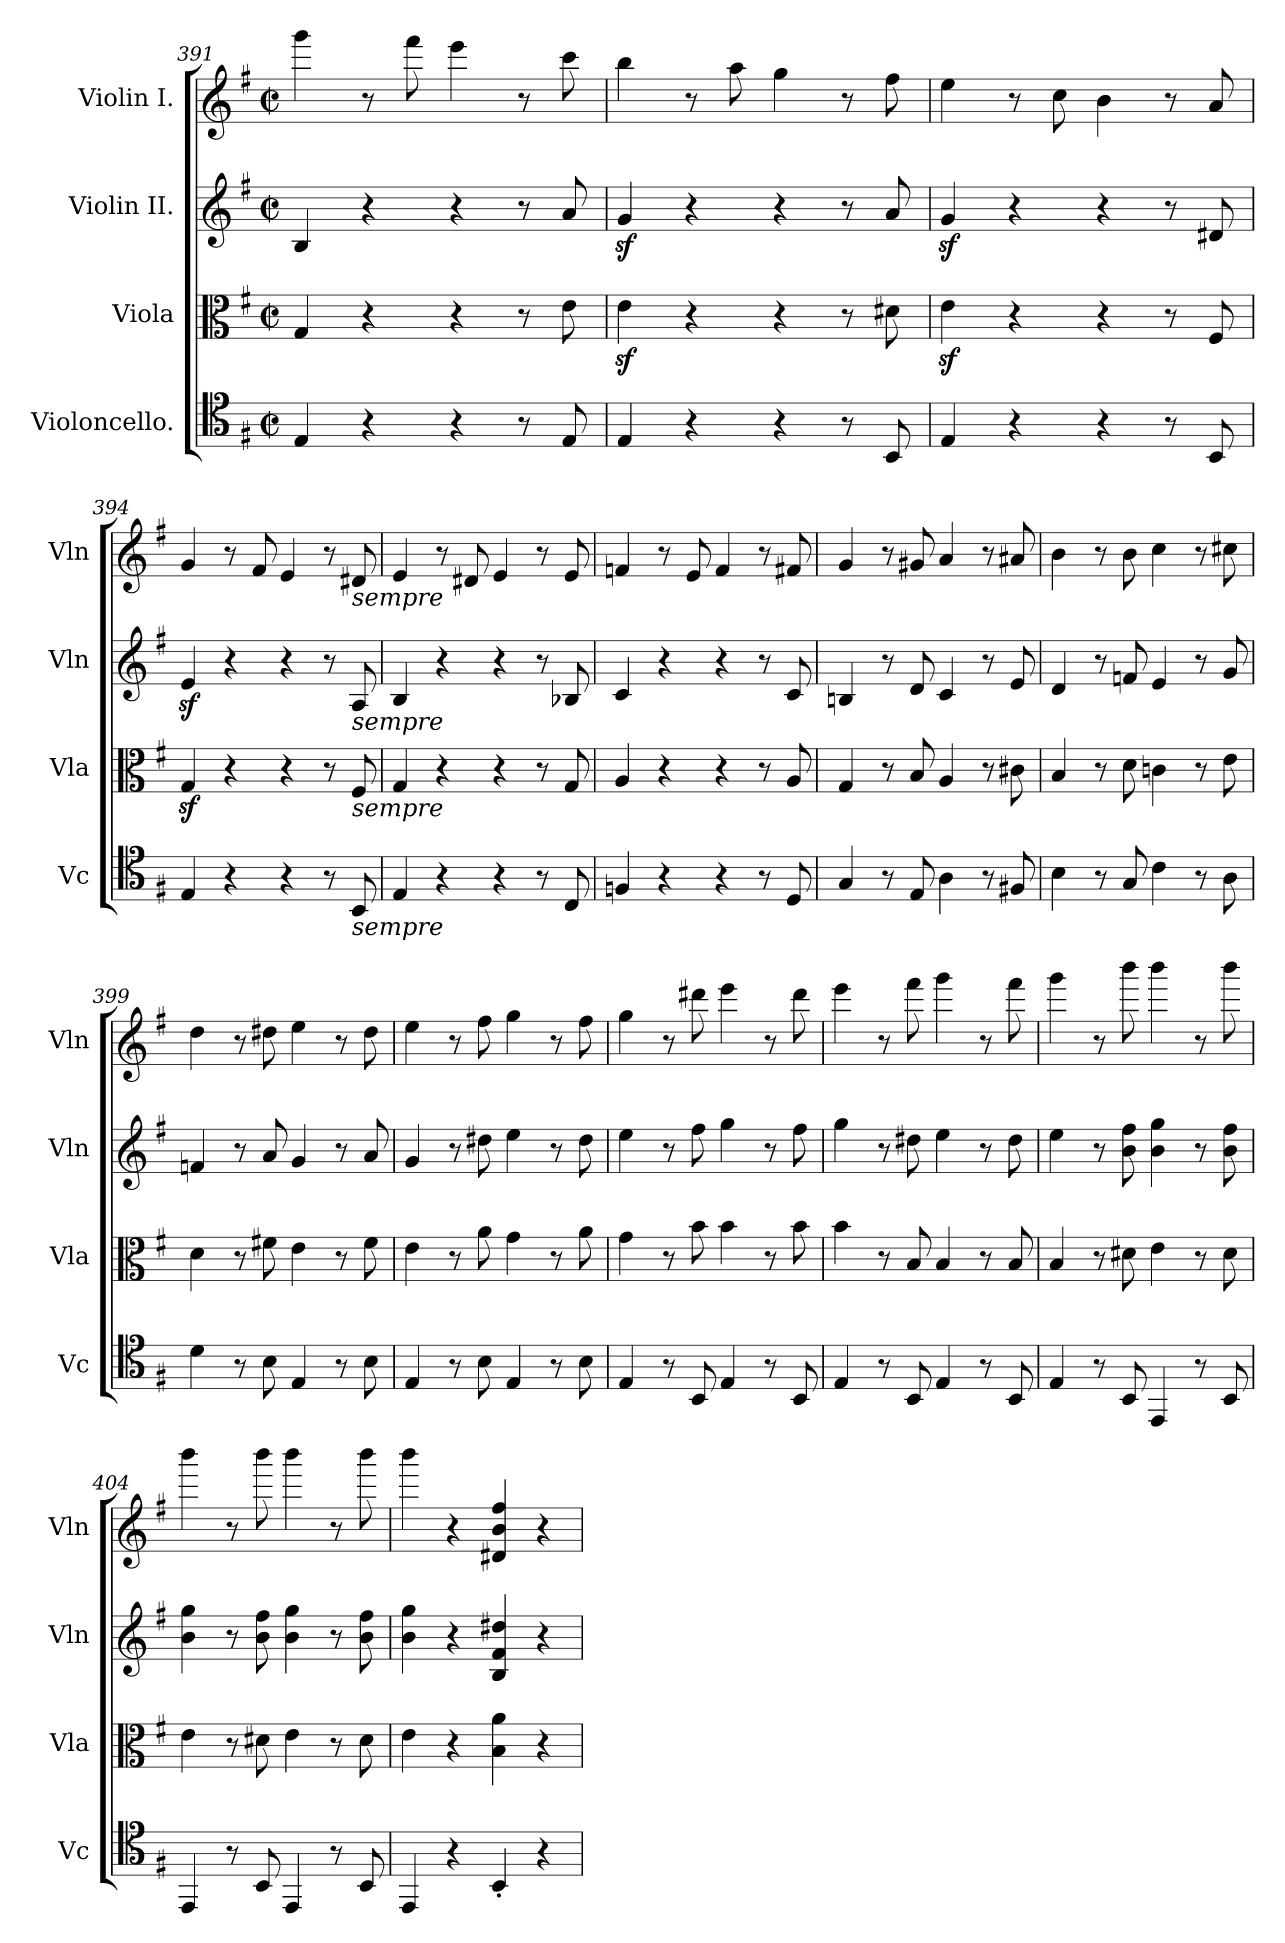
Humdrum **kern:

**kern	**kern	**kern	**kern
*part4	*part3	*part2	*part1
*staff4	*staff3	*staff2	*staff1
*I"Violoncello.	*I"Viola	*I"Violin II.	*I"Violin I.
*I'Vc	*I'Vla	*I'Vln	*I'Vln
*clefC4	*clefC3	*clefG2	*clefG2
*k[f#]	*k[f#]	*k[f#]	*k[f#]
*M2/2	*M2/2	*M2/2	*M2/2
*met(c|)	*met(c|)	*met(c|)	*met(c|)
=391	=391	=391	=391
4E	4G	4B	4ggg
4r	4r	4r	8r
.	.	.	8fff#
4r	4r	4r	4eee
8r	8r	8r	8r
8E	8e	8a	8ccc
=392	=392	=392	=392
4E	4ez>	4gz>	4bb
4r	4r	4r	8r
.	.	.	8aa
4r	4r	4r	4gg
8r	8r	8r	8r
8BB	8d#X	8a	8ff#
=393	=393	=393	=393
4E	4ez>	4gz>	4ee
4r	4r	4r	8r
.	.	.	8cc
4r	4r	4r	4b
8r	8r	8r	8r
8BB	8F#	8d#X	8a
=394	=394	=394	=394
4E	4Gz>	4ez>	4g
4r	4r	4r	8r
.	.	.	8f#
4r	4r	4r	4e
8r	8r	8r	8r
!	!	!	!LO:TX:b:i:t=sempre
!	!	!LO:TX:b:i:t=sempre	!
!	!LO:TX:b:i:t=sempre	!	!
!LO:TX:b:i:t=sempre	!	!	!
8BB	8F#	8A	8d#X
=395	=395	=395	=395
4E	4G	4B	4e
4r	4r	4r	8r
.	.	.	8d#X
4r	4r	4r	4e
8r	8r	8r	8r
8C	8G	8B-X	8e
=396	=396	=396	=396
4Fn	4A	4c	4fn
4r	4r	4r	8r
.	.	.	8e
4r	4r	4r	4f
8r	8r	8r	8r
8D	8A	8c	8f#X
=397	=397	=397	=397
4G	4G	4Bn	4g
8r	8r	8r	8r
8E	8B	8d	8g#X
4A	4A	4c	4a
8r	8r	8r	8r
8F#X	8c#X	8e	8a#X
=398	=398	=398	=398
4B	4B	4d	4b
8r	8r	8r	8r
8G	8d	8fn	8b
4c	4cn	4e	4cc
8r	8r	8r	8r
8A	8e	8g	8cc#X
=399	=399	=399	=399
4d	4d	4fn	4dd
8r	8r	8r	8r
8B	8f#X	8a	8dd#X
4E	4e	4g	4ee
8r	8r	8r	8r
8B	8f#	8a	8dd#
=400	=400	=400	=400
4E	4e	4g	4ee
8r	8r	8r	8r
8B	8a	8dd#X	8ff#
4E	4g	4ee	4gg
8r	8r	8r	8r
8B	8a	8dd#	8ff#
=401	=401	=401	=401
4E	4g	4ee	4gg
8r	8r	8r	8r
8BB	8b	8ff#	8ddd#X
4E	4b	4gg	4eee
8r	8r	8r	8r
8BB	8b	8ff#	8ddd#
=402	=402	=402	=402
4E	4b	4gg	4eee
8r	8r	8r	8r
8BB	8B	8dd#X	8fff#
4E	4B	4ee	4ggg
8r	8r	8r	8r
8BB	8B	8dd#	8fff#
=403	=403	=403	=403
4E	4B	4ee	4ggg
8r	8r	8r	8r
8BB	8d#X	8b 8ff#	8bbb
4EE	4e	4b 4gg	4bbb
8r	8r	8r	8r
8BB	8d#	8b 8ff#	8bbb
=404	=404	=404	=404
4EE	4e	4b 4gg	4bbb
8r	8r	8r	8r
8BB	8d#X	8b 8ff#	8bbb
4EE	4e	4b 4gg	4bbb
8r	8r	8r	8r
8BB	8d#	8b 8ff#	8bbb
=405	=405	=405	=405
4EE	4e	4b 4gg	4bbb
4r	4r	4r	4r
4BB'	4B 4a	4B 4f# 4dd#X	4d#X 4b 4ff#
4r	4r	4r	4r
=	=	=	=
*-	*-	*-	*-
